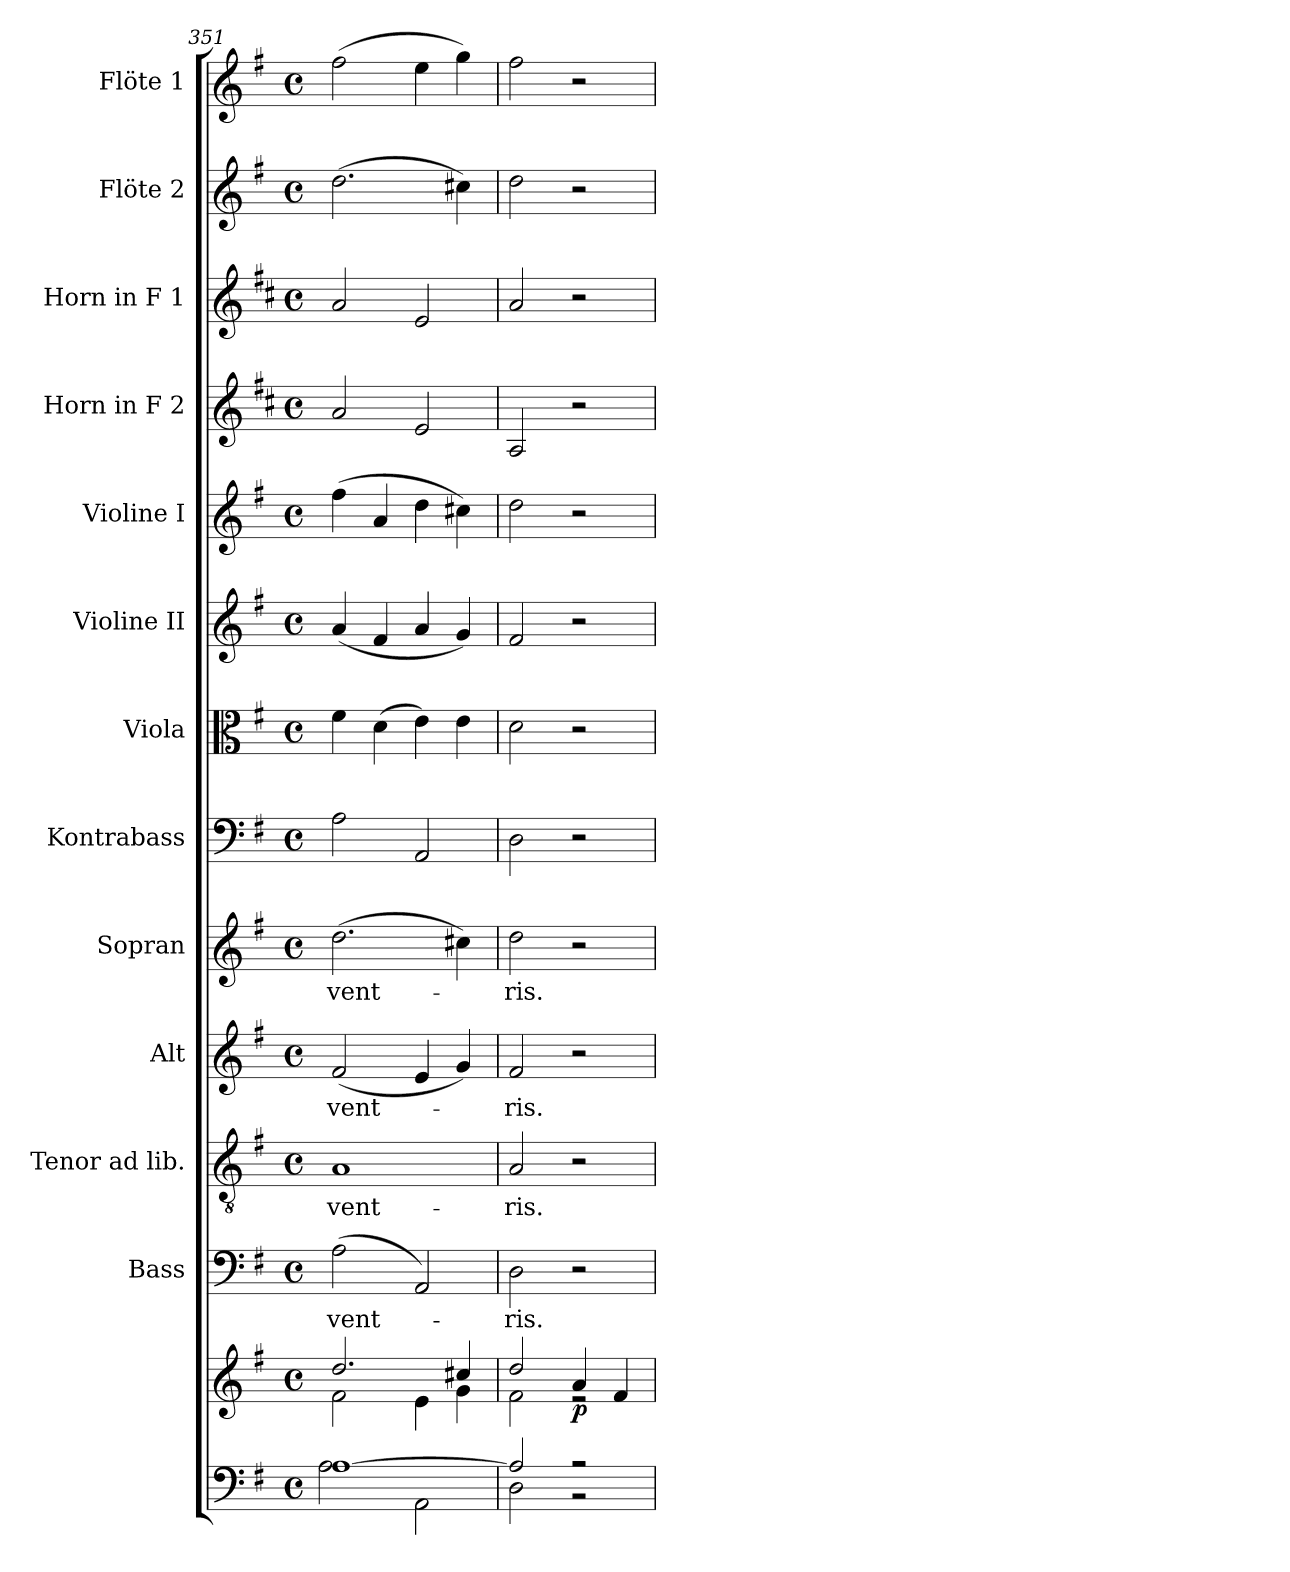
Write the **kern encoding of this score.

**kern	**kern	**dynam	**kern	**text	**kern	**text	**kern	**text	**kern	**text	**kern	**kern	**kern	**kern	**kern	**kern	**kern	**kern
*part13	*part13	*part13	*part12	*part12	*part11	*part11	*part10	*part10	*part9	*part9	*part8	*part7	*part6	*part5	*part4	*part3	*part2	*part1
*staff14	*staff13	*staff13/14	*staff12	*staff12	*staff11	*staff11	*staff10	*staff10	*staff9	*staff9	*staff8	*staff7	*staff6	*staff5	*staff4	*staff3	*staff2	*staff1
*	*	*	*I"Bass	*	*I"Tenor ad lib.	*	*I"Alt	*	*I"Sopran	*	*I"Kontrabass	*I"Viola	*I"Violine II	*I"Violine I	*I"Horn in F 2	*I"Horn in F 1	*I"Flöte 2	*I"Flöte 1
*	*	*	*I'B.	*	*I'T.	*	*I'A.	*	*I'S.	*	*I'Kb.	*I'Vla.	*I'Vl. II	*I'Vl. I	*	*	*I'Fl. 2	*I'Fl. 1
*clefF4	*clefG2	*	*clefF4	*	*clefGv2	*	*clefG2	*	*clefG2	*	*clefF4	*clefC3	*clefG2	*clefG2	*clefG2	*clefG2	*clefG2	*clefG2
*	*	*	*	*	*	*	*	*	*	*	*ITrd7c12	*	*	*	*ITrd4c7	*ITrd4c7	*	*
*k[f#]	*k[f#]	*	*k[f#]	*	*k[f#]	*	*k[f#]	*	*k[f#]	*	*k[f#]	*k[f#]	*k[f#]	*k[f#]	*k[f#]	*k[f#]	*k[f#]	*k[f#]
*G:	*G:	*	*G:	*	*G:	*	*G:	*	*G:	*	*G:	*G:	*G:	*G:	*G:	*G:	*G:	*G:
*M4/4	*M4/4	*	*M4/4	*	*M4/4	*	*M4/4	*	*M4/4	*	*M4/4	*M4/4	*M4/4	*M4/4	*M4/4	*M4/4	*M4/4	*M4/4
*met(c)	*met(c)	*	*met(c)	*	*met(c)	*	*met(c)	*	*met(c)	*	*met(c)	*met(c)	*met(c)	*met(c)	*met(c)	*met(c)	*met(c)	*met(c)
=351	=351	=351	=351	=351	=351	=351	=351	=351	=351	=351	=351	=351	=351	=351	=351	=351	=351	=351
*^	*^	*	*	*	*	*	*	*	*	*	*	*	*	*	*	*	*	*
!	!	!	!	!	!	!LO:LY:b	!	!LO:LY:b	!	!LO:LY:b	!	!LO:LY:b	!	!	!	!	!	!	!	!
[>1A	2A\	2.dd/	2f#\	.	(>2A\	vent-	1A	vent-	(<2f#/	vent-	(>2.dd\	vent-	2AA\	4f#\	(<4a/	(>4ff#\	2d/	2d/	(>2.dd\	(>2ff#\
.	.	.	.	.	.	.	.	.	.	.	.	.	.	(>4d\	4f#/	4a/	.	.	.	.
.	2AA\	.	4e\	.	2AA/)	.	.	.	4e/	.	.	.	2AAA/	4e\)	4a/	4dd\	2A/	2A/	.	4ee\
.	.	4cc#X/	4g\	.	.	.	.	.	4g/)	.	4cc#X\)	.	.	4e\	4g/)	4cc#X\)	.	.	4cc#X\)	4gg\)
=352	=352	=352	=352	=352	=352	=352	=352	=352	=352	=352	=352	=352	=352	=352	=352	=352	=352	=352	=352	=352
!	!	!	!	!	!	!LO:LY:b	!	!LO:LY:b	!	!LO:LY:b	!	!LO:LY:b	!	!	!	!	!	!	!	!
2A/]	2D\	2dd/	2f#\	.	2D\	-ris.	2A/	-ris.	2f#/	-ris.	2dd\	-ris.	2DD\	2d\	2f#/	2dd\	2D/	2d/	2dd\	2ff#\
!	!	!	!	!LO:DY:b	!	!	!	!	!	!	!	!	!	!	!	!	!	!	!	!
2r	2r	4a/	2re	p	2r	.	2r	.	2r	.	2r	.	2r	2r	2r	2r	2r	2r	2r	2r
.	.	4f#/	.	.	.	.	.	.	.	.	.	.	.	.	.	.	.	.	.	.
*v	*v	*	*	*	*	*	*	*	*	*	*	*	*	*	*	*	*	*	*	*
*	*v	*v	*	*	*	*	*	*	*	*	*	*	*	*	*	*	*	*	*
=	=	=	=	=	=	=	=	=	=	=	=	=	=	=	=	=	=	=
*-	*-	*-	*-	*-	*-	*-	*-	*-	*-	*-	*-	*-	*-	*-	*-	*-	*-	*-
